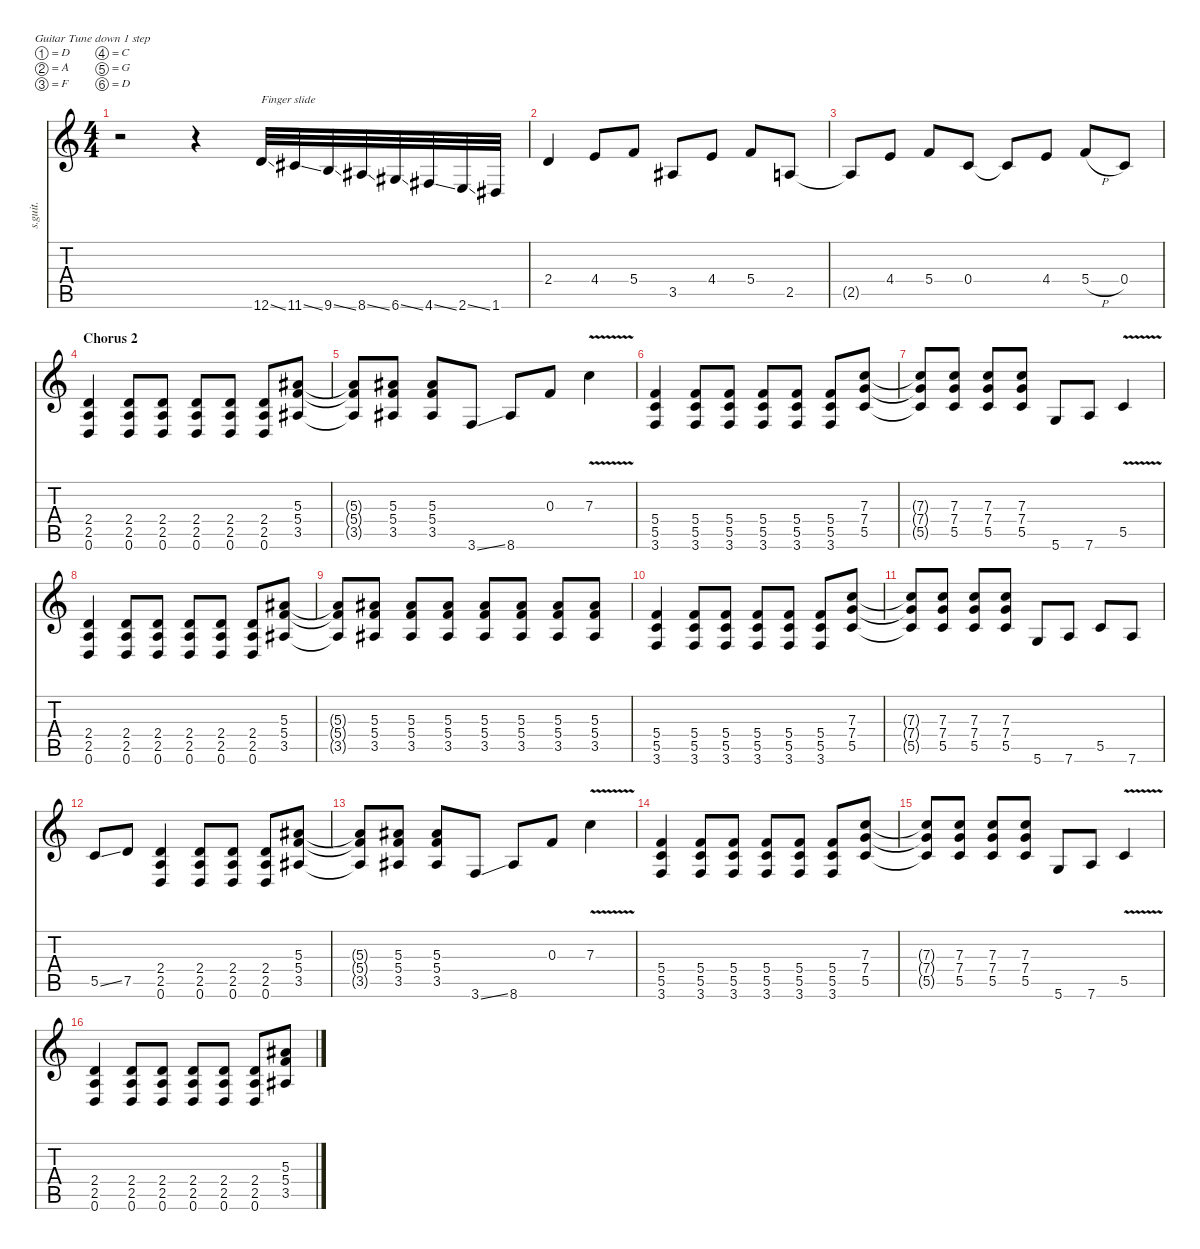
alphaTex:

\defaultSystemsLayout 4
\hideDynamics
\bracketExtendMode nobrackets
\track ("Fire - Lead" "s.guit.") {instrument distortionguitar}
\staff {score tabs}
\tuning (D4 A3 F3 C3 G2 D2)
\ts (4 4)
\tempo (130 hide)
\clef g2
\ks c
r.2{dy f} r.4 12.6{ss}.32{txt "Finger slide" lyrics (0 "") lyrics (1 "") lyrics (2 "") lyrics (3 "") lyrics (4 "")} 11.6{ss acc #}.32{lyrics (0 "") lyrics (1 "") lyrics (2 "") lyrics (3 "") lyrics (4 "")} 9.6{ss}.32{lyrics (0 "") lyrics (1 "") lyrics (2 "") lyrics (3 "") lyrics (4 "")} 8.6{ss acc #}.32{lyrics (0 "") lyrics (1 "") lyrics (2 "") lyrics (3 "") lyrics (4 "")} 6.6{ss acc #}.32{lyrics (0 "") lyrics (1 "") lyrics (2 "") lyrics (3 "") lyrics (4 "")} 4.6{ss acc #}.32{lyrics (0 "") lyrics (1 "") lyrics (2 "") lyrics (3 "") lyrics (4 "")} 2.6{ss}.32{lyrics (0 "") lyrics (1 "") lyrics (2 "") lyrics (3 "") lyrics (4 "")} 1.6{acc #}.32{lyrics (0 "") lyrics (1 "") lyrics (2 "") lyrics (3 "") lyrics (4 "")} |
2.4.4{lyrics (0 "") lyrics (1 "") lyrics (2 "") lyrics (3 "") lyrics (4 "")} 4.4.8{lyrics (0 "") lyrics (1 "") lyrics (2 "") lyrics (3 "") lyrics (4 "")} 5.4.8{lyrics (0 "") lyrics (1 "") lyrics (2 "") lyrics (3 "") lyrics (4 "")} 3.5{acc #}.8{lyrics (0 "") lyrics (1 "") lyrics (2 "") lyrics (3 "") lyrics (4 "")} 4.4.8{lyrics (0 "") lyrics (1 "") lyrics (2 "") lyrics (3 "") lyrics (4 "")} 5.4.8{lyrics (0 "") lyrics (1 "") lyrics (2 "") lyrics (3 "") lyrics (4 "")} 2.5.8{lyrics (0 "") lyrics (1 "") lyrics (2 "") lyrics (3 "") lyrics (4 "")} |
2.5{t}.8{lyrics (0 "") lyrics (1 "") lyrics (2 "") lyrics (3 "") lyrics (4 "")} 4.4.8{lyrics (0 "") lyrics (1 "") lyrics (2 "") lyrics (3 "") lyrics (4 "")} 5.4.8{lyrics (0 "") lyrics (1 "") lyrics (2 "") lyrics (3 "") lyrics (4 "")} 0.4.8{lyrics (0 "") lyrics (1 "") lyrics (2 "") lyrics (3 "") lyrics (4 "")} 0.4{t}.8{lyrics (0 "") lyrics (1 "") lyrics (2 "") lyrics (3 "") lyrics (4 "")} 4.4.8{lyrics (0 "") lyrics (1 "") lyrics (2 "") lyrics (3 "") lyrics (4 "")} 5.4{h}.8{lyrics (0 "") lyrics (1 "") lyrics (2 "") lyrics (3 "") lyrics (4 "")} 0.4.8{lyrics (0 "") lyrics (1 "") lyrics (2 "") lyrics (3 "") lyrics (4 "")} |
\section ("" "Chorus 2")
(2.4 2.5 0.6).4{lyrics (0 "") lyrics (1 "") lyrics (2 "") lyrics (3 "") lyrics (4 "")} (2.4 2.5 0.6).8{lyrics (0 "") lyrics (1 "") lyrics (2 "") lyrics (3 "") lyrics (4 "")} (2.4 2.5 0.6).8{lyrics (0 "") lyrics (1 "") lyrics (2 "") lyrics (3 "") lyrics (4 "")} (2.4 2.5 0.6).8{lyrics (0 "") lyrics (1 "") lyrics (2 "") lyrics (3 "") lyrics (4 "")} (2.4 2.5 0.6).8{lyrics (0 "") lyrics (1 "") lyrics (2 "") lyrics (3 "") lyrics (4 "")} (2.4 2.5 0.6).8{lyrics (0 "") lyrics (1 "") lyrics (2 "") lyrics (3 "") lyrics (4 "")} (5.3{acc #} 5.4 3.5{acc #}).8{lyrics (0 "") lyrics (1 "") lyrics (2 "") lyrics (3 "") lyrics (4 "")} |
(5.3{t acc #} 5.4{t} 3.5{t acc #}).8{lyrics (0 "") lyrics (1 "") lyrics (2 "") lyrics (3 "") lyrics (4 "")} (5.3{acc #} 5.4 3.5{acc #}).8{lyrics (0 "") lyrics (1 "") lyrics (2 "") lyrics (3 "") lyrics (4 "")} (5.3{acc #} 5.4 3.5{acc #}).8{lyrics (0 "") lyrics (1 "") lyrics (2 "") lyrics (3 "") lyrics (4 "")} 3.6{ss}.8{lyrics (0 "") lyrics (1 "") lyrics (2 "") lyrics (3 "") lyrics (4 "")} 8.6{acc #}.8{lyrics (0 "") lyrics (1 "") lyrics (2 "") lyrics (3 "") lyrics (4 "")} 0.3.8{lyrics (0 "") lyrics (1 "") lyrics (2 "") lyrics (3 "") lyrics (4 "") dy mf} 7.3{v}.4{lyrics (0 "") lyrics (1 "") lyrics (2 "") lyrics (3 "") lyrics (4 "")} |
(5.4 5.5 3.6).4{lyrics (0 "") lyrics (1 "") lyrics (2 "") lyrics (3 "") lyrics (4 "") dy f} (5.4 5.5 3.6).8{lyrics (0 "") lyrics (1 "") lyrics (2 "") lyrics (3 "") lyrics (4 "")} (5.4 5.5 3.6).8{lyrics (0 "") lyrics (1 "") lyrics (2 "") lyrics (3 "") lyrics (4 "")} (5.4 5.5 3.6).8{lyrics (0 "") lyrics (1 "") lyrics (2 "") lyrics (3 "") lyrics (4 "")} (5.4 5.5 3.6).8{lyrics (0 "") lyrics (1 "") lyrics (2 "") lyrics (3 "") lyrics (4 "")} (5.4 5.5 3.6).8{lyrics (0 "") lyrics (1 "") lyrics (2 "") lyrics (3 "") lyrics (4 "")} (7.3 7.4 5.5).8{lyrics (0 "") lyrics (1 "") lyrics (2 "") lyrics (3 "") lyrics (4 "")} |
(7.3{t} 7.4{t} 5.5{t}).8{lyrics (0 "") lyrics (1 "") lyrics (2 "") lyrics (3 "") lyrics (4 "")} (7.3 7.4 5.5).8{lyrics (0 "") lyrics (1 "") lyrics (2 "") lyrics (3 "") lyrics (4 "")} (7.3 7.4 5.5).8{lyrics (0 "") lyrics (1 "") lyrics (2 "") lyrics (3 "") lyrics (4 "")} (7.3 7.4 5.5).8{lyrics (0 "") lyrics (1 "") lyrics (2 "") lyrics (3 "") lyrics (4 "")} 5.6.8{lyrics (0 "") lyrics (1 "") lyrics (2 "") lyrics (3 "") lyrics (4 "")} 7.6.8{lyrics (0 "") lyrics (1 "") lyrics (2 "") lyrics (3 "") lyrics (4 "")} 5.5{v}.4{lyrics (0 "") lyrics (1 "") lyrics (2 "") lyrics (3 "") lyrics (4 "")} |
(2.4 2.5 0.6).4{lyrics (0 "") lyrics (1 "") lyrics (2 "") lyrics (3 "") lyrics (4 "")} (2.4 2.5 0.6).8{lyrics (0 "") lyrics (1 "") lyrics (2 "") lyrics (3 "") lyrics (4 "")} (2.4 2.5 0.6).8{lyrics (0 "") lyrics (1 "") lyrics (2 "") lyrics (3 "") lyrics (4 "")} (2.4 2.5 0.6).8{lyrics (0 "") lyrics (1 "") lyrics (2 "") lyrics (3 "") lyrics (4 "")} (2.4 2.5 0.6).8{lyrics (0 "") lyrics (1 "") lyrics (2 "") lyrics (3 "") lyrics (4 "")} (2.4 2.5 0.6).8{lyrics (0 "") lyrics (1 "") lyrics (2 "") lyrics (3 "") lyrics (4 "")} (5.3{acc #} 5.4 3.5{acc #}).8{lyrics (0 "") lyrics (1 "") lyrics (2 "") lyrics (3 "") lyrics (4 "")} |
(5.3{t acc #} 5.4{t} 3.5{t acc #}).8{lyrics (0 "") lyrics (1 "") lyrics (2 "") lyrics (3 "") lyrics (4 "")} (5.3{acc #} 5.4 3.5{acc #}).8{lyrics (0 "") lyrics (1 "") lyrics (2 "") lyrics (3 "") lyrics (4 "")} (5.3{acc #} 5.4 3.5{acc #}).8{lyrics (0 "") lyrics (1 "") lyrics (2 "") lyrics (3 "") lyrics (4 "")} (5.3{acc #} 5.4 3.5{acc #}).8{lyrics (0 "") lyrics (1 "") lyrics (2 "") lyrics (3 "") lyrics (4 "")} (5.3{acc #} 5.4 3.5{acc #}).8{lyrics (0 "") lyrics (1 "") lyrics (2 "") lyrics (3 "") lyrics (4 "")} (5.3{acc #} 5.4 3.5{acc #}).8{lyrics (0 "") lyrics (1 "") lyrics (2 "") lyrics (3 "") lyrics (4 "")} (5.3{acc #} 5.4 3.5{acc #}).8{lyrics (0 "") lyrics (1 "") lyrics (2 "") lyrics (3 "") lyrics (4 "")} (5.3{acc #} 5.4 3.5{acc #}).8{lyrics (0 "") lyrics (1 "") lyrics (2 "") lyrics (3 "") lyrics (4 "")} |
(5.4 5.5 3.6).4{lyrics (0 "") lyrics (1 "") lyrics (2 "") lyrics (3 "") lyrics (4 "")} (5.4 5.5 3.6).8{lyrics (0 "") lyrics (1 "") lyrics (2 "") lyrics (3 "") lyrics (4 "")} (5.4 5.5 3.6).8{lyrics (0 "") lyrics (1 "") lyrics (2 "") lyrics (3 "") lyrics (4 "")} (5.4 5.5 3.6).8{lyrics (0 "") lyrics (1 "") lyrics (2 "") lyrics (3 "") lyrics (4 "")} (5.4 5.5 3.6).8{lyrics (0 "") lyrics (1 "") lyrics (2 "") lyrics (3 "") lyrics (4 "")} (5.4 5.5 3.6).8{lyrics (0 "") lyrics (1 "") lyrics (2 "") lyrics (3 "") lyrics (4 "")} (7.3 7.4 5.5).8{lyrics (0 "") lyrics (1 "") lyrics (2 "") lyrics (3 "") lyrics (4 "")} |
(7.3{t} 7.4{t} 5.5{t}).8{lyrics (0 "") lyrics (1 "") lyrics (2 "") lyrics (3 "") lyrics (4 "")} (7.3 7.4 5.5).8{lyrics (0 "") lyrics (1 "") lyrics (2 "") lyrics (3 "") lyrics (4 "")} (7.3 7.4 5.5).8{lyrics (0 "") lyrics (1 "") lyrics (2 "") lyrics (3 "") lyrics (4 "")} (7.3 7.4 5.5).8{lyrics (0 "") lyrics (1 "") lyrics (2 "") lyrics (3 "") lyrics (4 "")} 5.6.8{lyrics (0 "") lyrics (1 "") lyrics (2 "") lyrics (3 "") lyrics (4 "")} 7.6.8{lyrics (0 "") lyrics (1 "") lyrics (2 "") lyrics (3 "") lyrics (4 "")} 5.5.8{lyrics (0 "") lyrics (1 "") lyrics (2 "") lyrics (3 "") lyrics (4 "")} 7.6.8{lyrics (0 "") lyrics (1 "") lyrics (2 "") lyrics (3 "") lyrics (4 "")} |
5.5{ss}.8{lyrics (0 "") lyrics (1 "") lyrics (2 "") lyrics (3 "") lyrics (4 "")} 7.5.8{lyrics (0 "") lyrics (1 "") lyrics (2 "") lyrics (3 "") lyrics (4 "")} (2.4 2.5 0.6).4{lyrics (0 "") lyrics (1 "") lyrics (2 "") lyrics (3 "") lyrics (4 "")} (2.4 2.5 0.6).8{lyrics (0 "") lyrics (1 "") lyrics (2 "") lyrics (3 "") lyrics (4 "")} (2.4 2.5 0.6).8{lyrics (0 "") lyrics (1 "") lyrics (2 "") lyrics (3 "") lyrics (4 "")} (2.4 2.5 0.6).8{lyrics (0 "") lyrics (1 "") lyrics (2 "") lyrics (3 "") lyrics (4 "")} (5.3{acc #} 5.4 3.5{acc #}).8{lyrics (0 "") lyrics (1 "") lyrics (2 "") lyrics (3 "") lyrics (4 "")} |
(5.3{t acc #} 5.4{t} 3.5{t acc #}).8{lyrics (0 "") lyrics (1 "") lyrics (2 "") lyrics (3 "") lyrics (4 "")} (5.3{acc #} 5.4 3.5{acc #}).8{lyrics (0 "") lyrics (1 "") lyrics (2 "") lyrics (3 "") lyrics (4 "")} (5.3{acc #} 5.4 3.5{acc #}).8{lyrics (0 "") lyrics (1 "") lyrics (2 "") lyrics (3 "") lyrics (4 "")} 3.6{ss}.8{lyrics (0 "") lyrics (1 "") lyrics (2 "") lyrics (3 "") lyrics (4 "")} 8.6{acc #}.8{lyrics (0 "") lyrics (1 "") lyrics (2 "") lyrics (3 "") lyrics (4 "")} 0.3.8{lyrics (0 "") lyrics (1 "") lyrics (2 "") lyrics (3 "") lyrics (4 "") dy mf} 7.3{v}.4{lyrics (0 "") lyrics (1 "") lyrics (2 "") lyrics (3 "") lyrics (4 "")} |
(5.4 5.5 3.6).4{lyrics (0 "") lyrics (1 "") lyrics (2 "") lyrics (3 "") lyrics (4 "") dy f} (5.4 5.5 3.6).8{lyrics (0 "") lyrics (1 "") lyrics (2 "") lyrics (3 "") lyrics (4 "")} (5.4 5.5 3.6).8{lyrics (0 "") lyrics (1 "") lyrics (2 "") lyrics (3 "") lyrics (4 "")} (5.4 5.5 3.6).8{lyrics (0 "") lyrics (1 "") lyrics (2 "") lyrics (3 "") lyrics (4 "")} (5.4 5.5 3.6).8{lyrics (0 "") lyrics (1 "") lyrics (2 "") lyrics (3 "") lyrics (4 "")} (5.4 5.5 3.6).8{lyrics (0 "") lyrics (1 "") lyrics (2 "") lyrics (3 "") lyrics (4 "")} (7.3 7.4 5.5).8{lyrics (0 "") lyrics (1 "") lyrics (2 "") lyrics (3 "") lyrics (4 "")} |
(7.3{t} 7.4{t} 5.5{t}).8{lyrics (0 "") lyrics (1 "") lyrics (2 "") lyrics (3 "") lyrics (4 "")} (7.3 7.4 5.5).8{lyrics (0 "") lyrics (1 "") lyrics (2 "") lyrics (3 "") lyrics (4 "")} (7.3 7.4 5.5).8{lyrics (0 "") lyrics (1 "") lyrics (2 "") lyrics (3 "") lyrics (4 "")} (7.3 7.4 5.5).8{lyrics (0 "") lyrics (1 "") lyrics (2 "") lyrics (3 "") lyrics (4 "")} 5.6.8{lyrics (0 "") lyrics (1 "") lyrics (2 "") lyrics (3 "") lyrics (4 "")} 7.6.8{lyrics (0 "") lyrics (1 "") lyrics (2 "") lyrics (3 "") lyrics (4 "")} 5.5{v}.4{lyrics (0 "") lyrics (1 "") lyrics (2 "") lyrics (3 "") lyrics (4 "")} |
(2.4 2.5 0.6).4{lyrics (0 "") lyrics (1 "") lyrics (2 "") lyrics (3 "") lyrics (4 "")} (2.4 2.5 0.6).8{lyrics (0 "") lyrics (1 "") lyrics (2 "") lyrics (3 "") lyrics (4 "")} (2.4 2.5 0.6).8{lyrics (0 "") lyrics (1 "") lyrics (2 "") lyrics (3 "") lyrics (4 "")} (2.4 2.5 0.6).8{lyrics (0 "") lyrics (1 "") lyrics (2 "") lyrics (3 "") lyrics (4 "")} (2.4 2.5 0.6).8{lyrics (0 "") lyrics (1 "") lyrics (2 "") lyrics (3 "") lyrics (4 "")} (2.4 2.5 0.6).8{lyrics (0 "") lyrics (1 "") lyrics (2 "") lyrics (3 "") lyrics (4 "")} (5.3{acc #} 5.4 3.5{acc #}).8{lyrics (0 "") lyrics (1 "") lyrics (2 "") lyrics (3 "") lyrics (4 "")}
